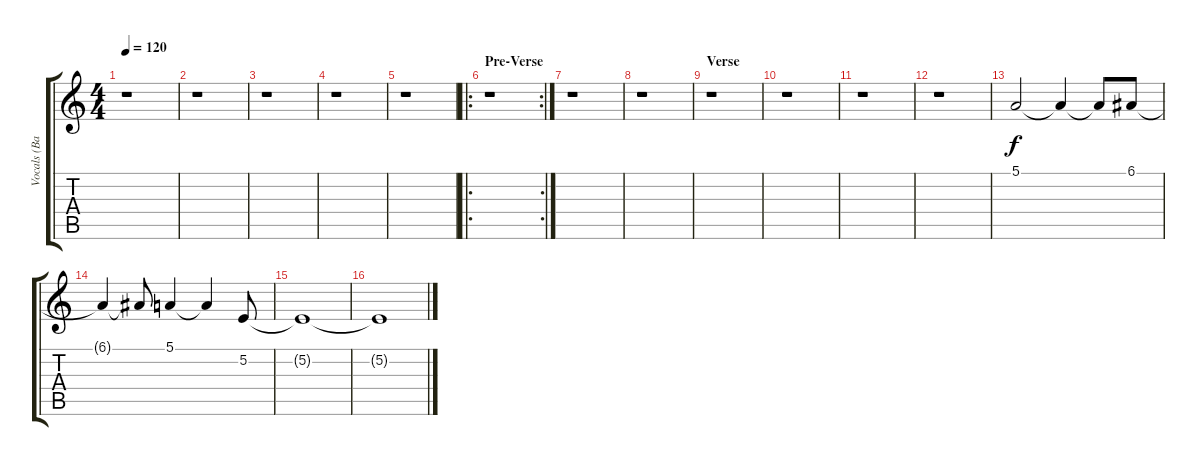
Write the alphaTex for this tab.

\track ("Vocals (Back-Up)" "Vocals (Ba") {instrument choiraahs}
\staff {score tabs}
\tuning (E4 B3 G3 D3 A2 E2) {hide}
\ts (4 4)
\tempo 120
\clef g2
\ks c
r.1{dy f} |
r.1 |
r.1 |
r.1 |
r.1 |
\ro
\rc 2
\section ("" "Pre-Verse")
r.1 |
r.1 |
r.1 |
\section ("" "Verse")
r.1 |
r.1 |
r.1 |
r.1 |
5.1.2 5.1{t}.4 5.1{t}.8 6.1.8 |
6.1{t}.4 6.1{t}.8 5.1.4 5.1{t}.4 5.2.8 |
5.2{t}.1 |
5.2{t}.1
